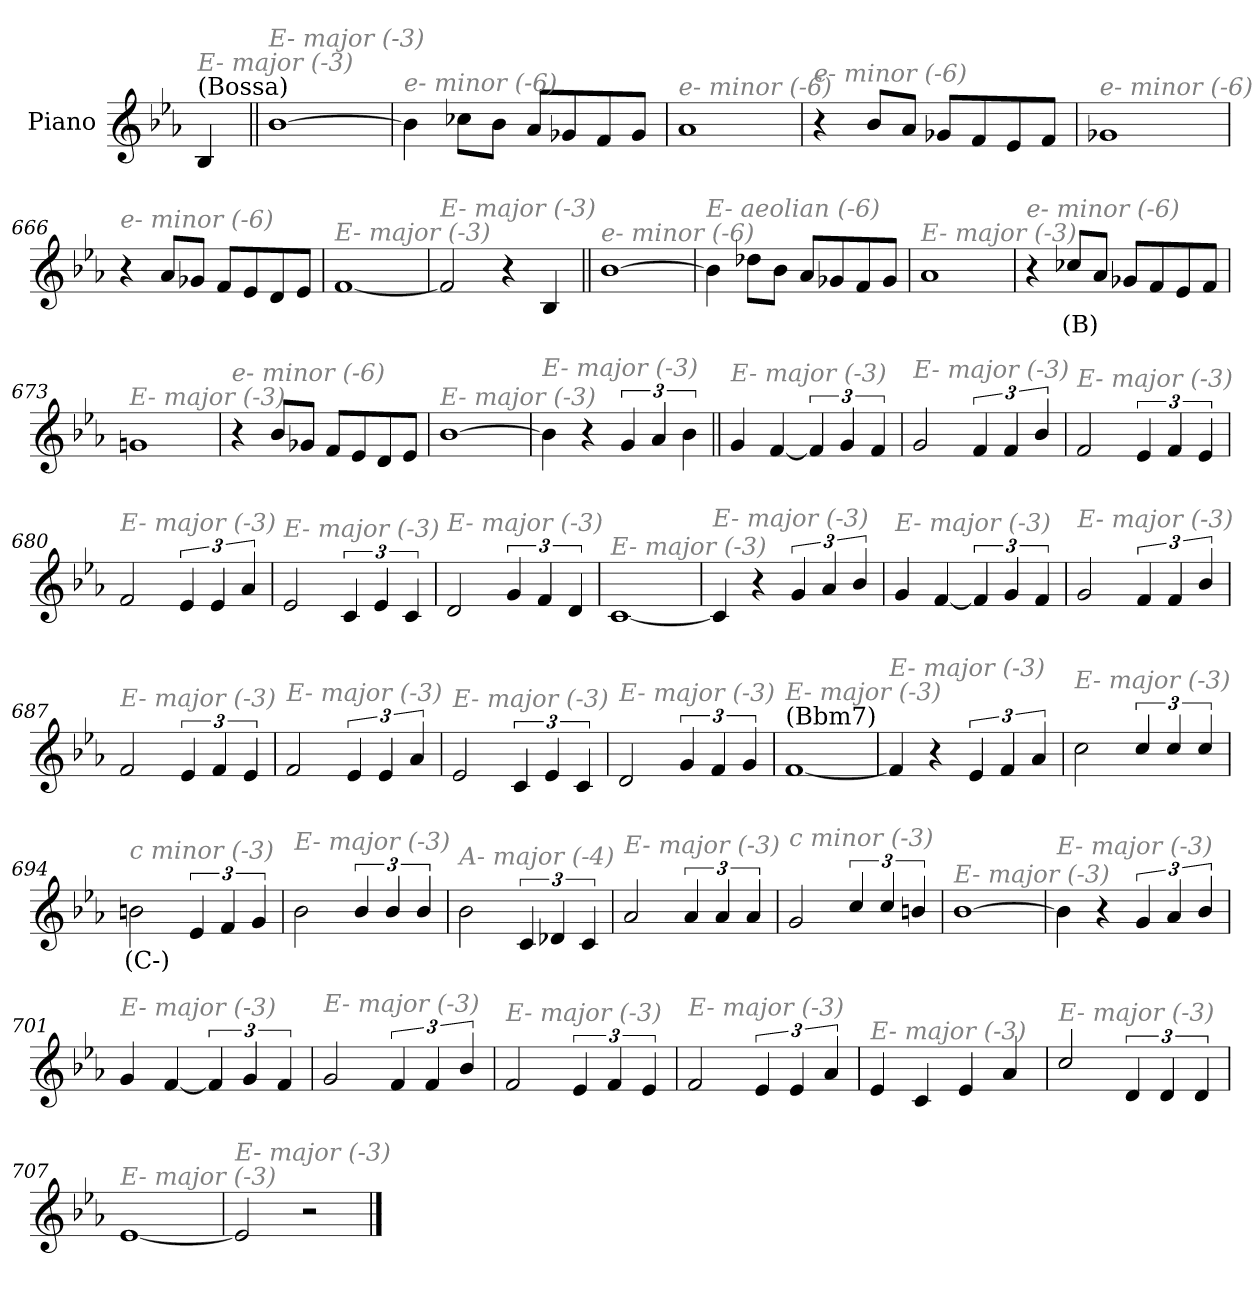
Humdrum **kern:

**kern	**text
*part1	*part1
*staff1	*staff1
*I"Piano	*
*I'Pno.	*
*clefG2	*
*k[b-e-a-]	*
=1	=1
!LO:TX:a:t=(Bossa)	!
!LO:TX:i:color=#808080:t=E- major (-3)	!
4B-/	.
=661||	=661||
!LO:TX:i:color=#808080:t=E- major (-3)	!
[1b-	.
=662	=662
!LO:TX:i:color=#808080:t=e- minor (-6)	!
4b-\]	.
8cc-X\L	.
8b-\J	.
8a-/L	.
8g-X/	.
8f/	.
8g-/J	.
=663	=663
!LO:TX:i:color=#808080:t=e- minor (-6)	!
1a-	.
=664	=664
!LO:TX:i:color=#808080:t=e- minor (-6)	!
4r	.
8b-/L	.
8a-/J	.
8g-X/L	.
8f/	.
8e-/	.
8f/J	.
!!LO:LB:g=z
=665	=665
!LO:TX:i:color=#808080:t=e- minor (-6)	!
1g-X	.
=666	=666
!LO:TX:i:color=#808080:t=e- minor (-6)	!
4r	.
8a-/L	.
8g-X/J	.
8f/L	.
8e-/	.
8d/	.
8e-/J	.
=667	=667
!LO:TX:i:color=#808080:t=E- major (-3)	!
[1f	.
=668	=668
!LO:TX:i:color=#808080:t=E- major (-3)	!
2f/]	.
4r	.
4B-/	.
!!LO:LB:g=z
=669||	=669||
!LO:TX:i:color=#808080:t=e- minor (-6)	!
[1b-	.
=670	=670
!LO:TX:i:color=#808080:t=E- aeolian (-6)	!
4b-\]	.
8dd-X\L	.
8b-\J	.
8a-/L	.
8g-X/	.
8f/	.
8g-/J	.
=671	=671
!LO:TX:i:color=#808080:t=E- major (-3)	!
1a-	.
=672	=672
!LO:TX:i:color=#808080:t=e- minor (-6)	!
4r	.
8cc-Xi/L	(B)
8a-/J	.
8g-X/L	.
8f/	.
8e-/	.
8f/J	.
!!LO:LB:g=z
=673	=673
!LO:TX:i:color=#808080:t=E- major (-3)	!
1gn	.
=674	=674
!LO:TX:i:color=#808080:t=e- minor (-6)	!
4r	.
8b-/L	.
8g-X/J	.
8f/L	.
8e-/	.
8d/	.
8e-/J	.
=675	=675
!LO:TX:i:color=#808080:t=E- major (-3)	!
[1b-	.
=676	=676
!LO:TX:i:color=#808080:t=E- major (-3)	!
4b-\]	.
4r	.
6g/	.
6a-/	.
6b-\	.
!!LO:LB:g=z
=677||	=677||
!LO:TX:i:color=#808080:t=E- major (-3)	!
4g/	.
[4f/	.
6f/]	.
6g/	.
6f/	.
=678	=678
!LO:TX:i:color=#808080:t=E- major (-3)	!
2g/	.
6f/	.
6f/	.
6b-/	.
=679	=679
!LO:TX:i:color=#808080:t=E- major (-3)	!
2f/	.
6e-/	.
6f/	.
6e-/	.
=680	=680
!LO:TX:i:color=#808080:t=E- major (-3)	!
2f/	.
6e-/	.
6e-/	.
6a-/	.
!!LO:LB:g=z
=681	=681
!LO:TX:i:color=#808080:t=E- major (-3)	!
2e-/	.
6c/	.
6e-/	.
6c/	.
=682	=682
!LO:TX:i:color=#808080:t=E- major (-3)	!
2d/	.
6g/	.
6f/	.
6d/	.
=683	=683
!LO:TX:i:color=#808080:t=E- major (-3)	!
[1c	.
=684	=684
!LO:TX:i:color=#808080:t=E- major (-3)	!
4c/]	.
4r	.
6g/	.
6a-/	.
6b-/	.
!!LO:LB:g=z
=685	=685
!LO:TX:i:color=#808080:t=E- major (-3)	!
4g/	.
[4f/	.
6f/]	.
6g/	.
6f/	.
=686	=686
!LO:TX:i:color=#808080:t=E- major (-3)	!
2g/	.
6f/	.
6f/	.
6b-/	.
=687	=687
!LO:TX:i:color=#808080:t=E- major (-3)	!
2f/	.
6e-/	.
6f/	.
6e-/	.
=688	=688
!LO:TX:i:color=#808080:t=E- major (-3)	!
2f/	.
6e-/	.
6e-/	.
6a-/	.
!!LO:LB:g=z
=689	=689
!LO:TX:i:color=#808080:t=E- major (-3)	!
2e-/	.
6c/	.
6e-/	.
6c/	.
=690	=690
!LO:TX:i:color=#808080:t=E- major (-3)	!
2d/	.
6g/	.
6f/	.
6g/	.
=691	=691
!LO:TX:a:t=(Bbm7)	!
!LO:TX:i:color=#808080:t=E- major (-3)	!
[1f	.
=692	=692
!LO:TX:i:color=#808080:t=E- major (-3)	!
4f/]	.
4r	.
6e-/	.
6f/	.
6a-/	.
!!LO:LB:g=z
=693	=693
!LO:TX:i:color=#808080:t=E- major (-3)	!
2cc\	.
6cc/	.
6cc/	.
6cc/	.
=694	=694
!LO:TX:i:color=#808080:t=c minor (-3)	!
2bni\	(C-)
6e-/	.
6f/	.
6g/	.
=695	=695
!LO:TX:i:color=#808080:t=E- major (-3)	!
2b-\	.
6b-/	.
6b-/	.
6b-/	.
=696	=696
!LO:TX:i:color=#808080:t=A- major (-4)	!
2b-\	.
6c/	.
6d-X/	.
6c/	.
!!LO:LB:g=z
=697	=697
!LO:TX:i:color=#808080:t=E- major (-3)	!
2a-/	.
6a-/	.
6a-/	.
6a-/	.
=698	=698
!LO:TX:i:color=#808080:t=c minor (-3)	!
2g/	.
6cc/	.
6cc/	.
6bn/	.
=699	=699
!LO:TX:i:color=#808080:t=E- major (-3)	!
[1b-	.
=700	=700
!LO:TX:i:color=#808080:t=E- major (-3)	!
4b-\]	.
4r	.
6g/	.
6a-/	.
6b-/	.
!!LO:PB:g=z
=701	=701
!LO:TX:i:color=#808080:t=E- major (-3)	!
4g/	.
[4f/	.
6f/]	.
6g/	.
6f/	.
=702	=702
!LO:TX:i:color=#808080:t=E- major (-3)	!
2g/	.
6f/	.
6f/	.
6b-/	.
=703	=703
!LO:TX:i:color=#808080:t=E- major (-3)	!
2f/	.
6e-/	.
6f/	.
6e-/	.
=704	=704
!LO:TX:i:color=#808080:t=E- major (-3)	!
2f/	.
6e-/	.
6e-/	.
6a-/	.
!!LO:LB:g=z
=705	=705
!LO:TX:i:color=#808080:t=E- major (-3)	!
4e-/	.
4c/	.
4e-/	.
4a-/	.
=706	=706
!LO:TX:i:color=#808080:t=E- major (-3)	!
2cc/	.
6d/	.
6d/	.
6d/	.
=707	=707
!LO:TX:i:color=#808080:t=E- major (-3)	!
[1e-	.
=708	=708
!LO:TX:i:color=#808080:t=E- major (-3)	!
2e-/]	.
2r	.
==	==
*-	*-
